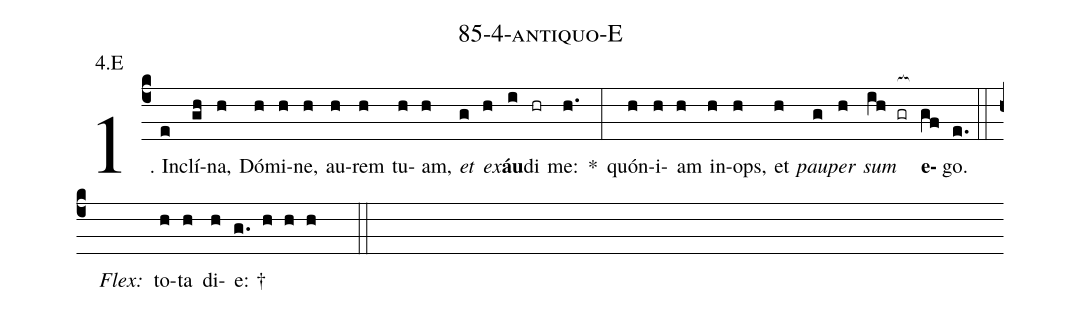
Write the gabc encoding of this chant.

name: 85-4-antiquo-E;
annotation: 4.E;
%%
(c4)1. In(e)clí(gh)na,(h) Dó(h)mi(h)ne,(h) au(h)rem(h) tu(h)am,(h) <i>et</i>(g) <i>ex</i>(h)<b>áu</b>(i)di(hr) me:(h.) *(:) quón(h)i(h)am(h) in(h)ops,(h) et(h) <i>pau</i>(g)<i>per</i>(h) <i>sum</i>(ih gr[ocb:1{]) <b>e</b>(gf[ocb:0}])go.(e.) (::)
<i>Flex:</i>()  to(h)ta(h) di(h)e: †(g. h h h  ::)
